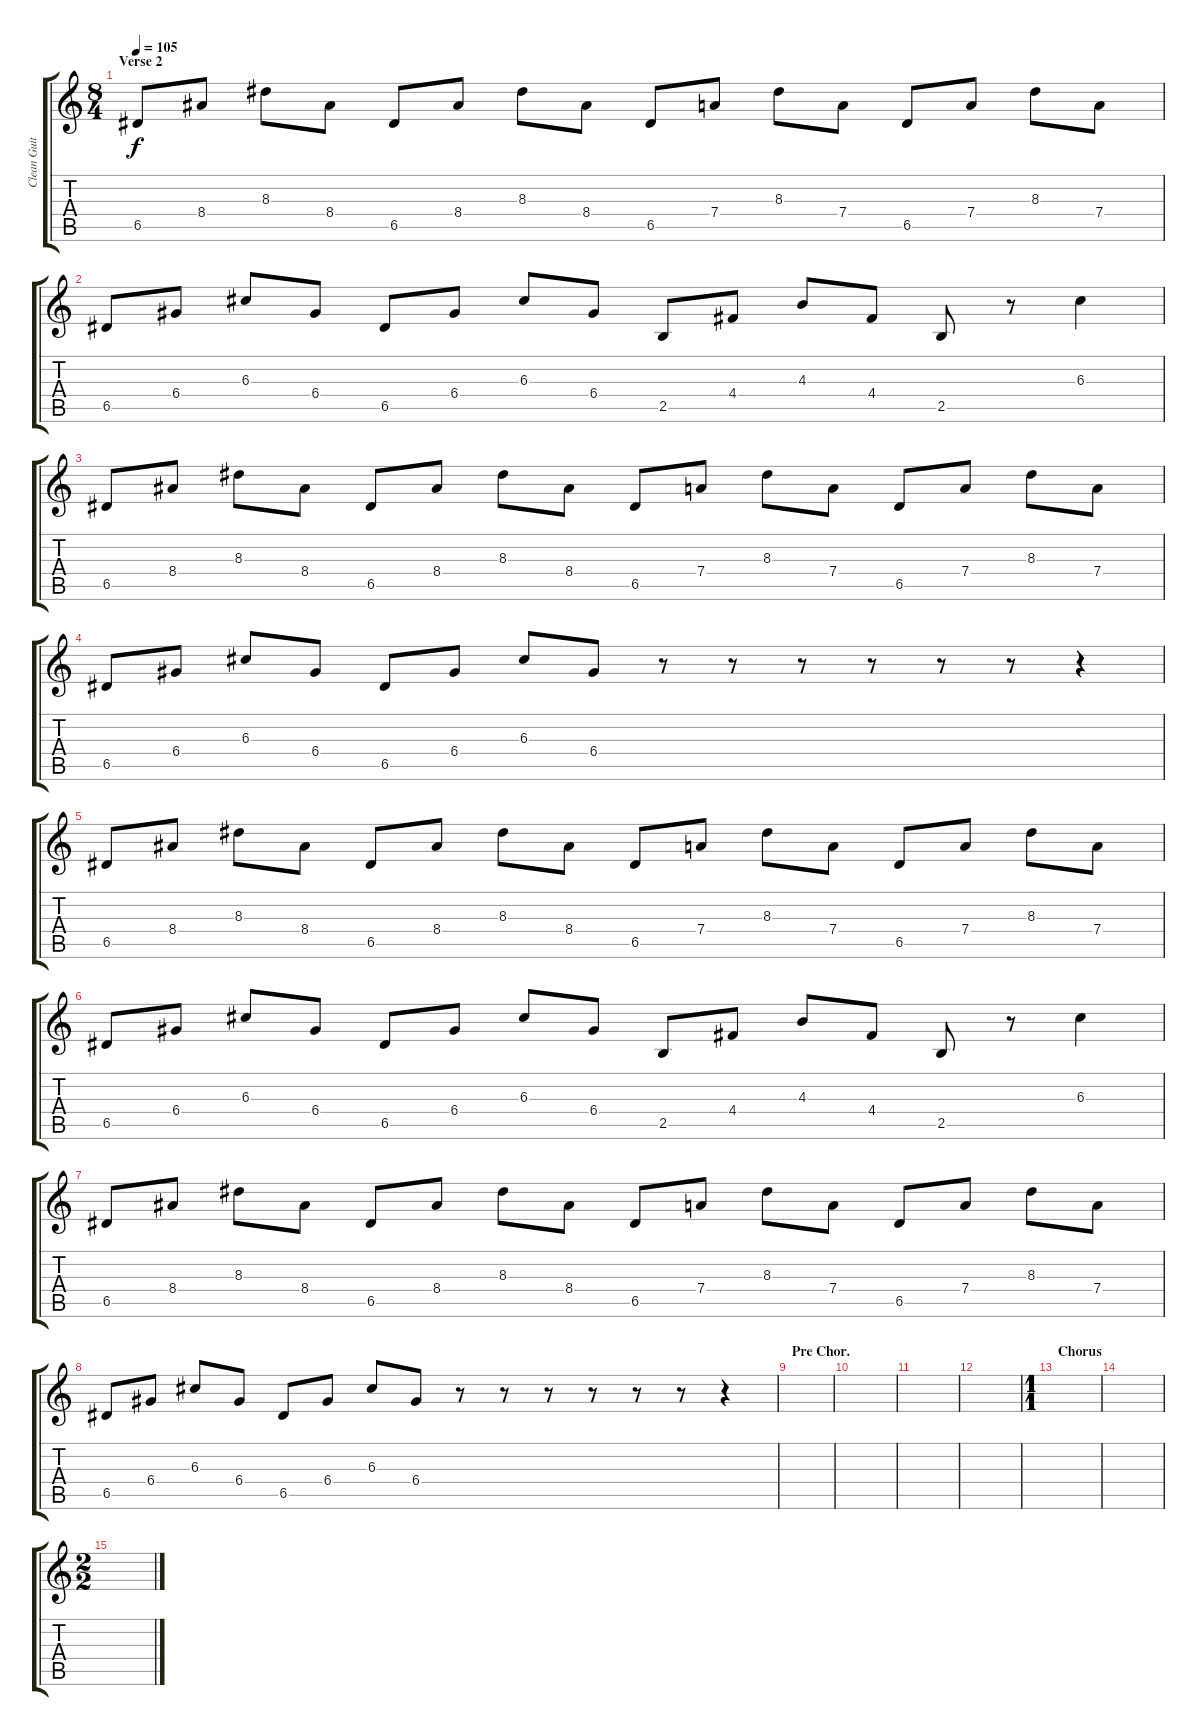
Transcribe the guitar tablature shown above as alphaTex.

\track ("Clean Guitar" "Clean Guit") {instrument electricguitarclean}
\staff {score tabs}
\tuning (E4 B3 G3 D3 A2 E2) {hide}
\ts (8 4)
\section ("" "Verse 2")
\tempo 105
\clef g2
\ks c
6.5.8{dy f} 8.4.8 8.3.8 8.4.8 6.5.8 8.4.8 8.3.8 8.4.8 6.5.8 7.4.8 8.3.8 7.4.8 6.5.8 7.4.8 8.3.8 7.4.8 |
6.5.8 6.4.8 6.3.8 6.4.8 6.5.8 6.4.8 6.3.8 6.4.8 2.5.8 4.4.8 4.3.8 4.4.8 2.5.8 r.8 6.3.4 |
6.5.8 8.4.8 8.3.8 8.4.8 6.5.8 8.4.8 8.3.8 8.4.8 6.5.8 7.4.8 8.3.8 7.4.8 6.5.8 7.4.8 8.3.8 7.4.8 |
6.5.8 6.4.8 6.3.8 6.4.8 6.5.8 6.4.8 6.3.8 6.4.8 r.8 r.8 r.8 r.8 r.8 r.8 r.4 |
6.5.8 8.4.8 8.3.8 8.4.8 6.5.8 8.4.8 8.3.8 8.4.8 6.5.8 7.4.8 8.3.8 7.4.8 6.5.8 7.4.8 8.3.8 7.4.8 |
6.5.8 6.4.8 6.3.8 6.4.8 6.5.8 6.4.8 6.3.8 6.4.8 2.5.8 4.4.8 4.3.8 4.4.8 2.5.8 r.8 6.3.4 |
6.5.8 8.4.8 8.3.8 8.4.8 6.5.8 8.4.8 8.3.8 8.4.8 6.5.8 7.4.8 8.3.8 7.4.8 6.5.8 7.4.8 8.3.8 7.4.8 |
6.5.8 6.4.8 6.3.8 6.4.8 6.5.8 6.4.8 6.3.8 6.4.8 r.8 r.8 r.8 r.8 r.8 r.8 r.4 |
\section ("" "Pre Chor.")
|
|
|
|
\ts (1 1)
\section ("" "Chorus")
|
|
\ts (2 2)
